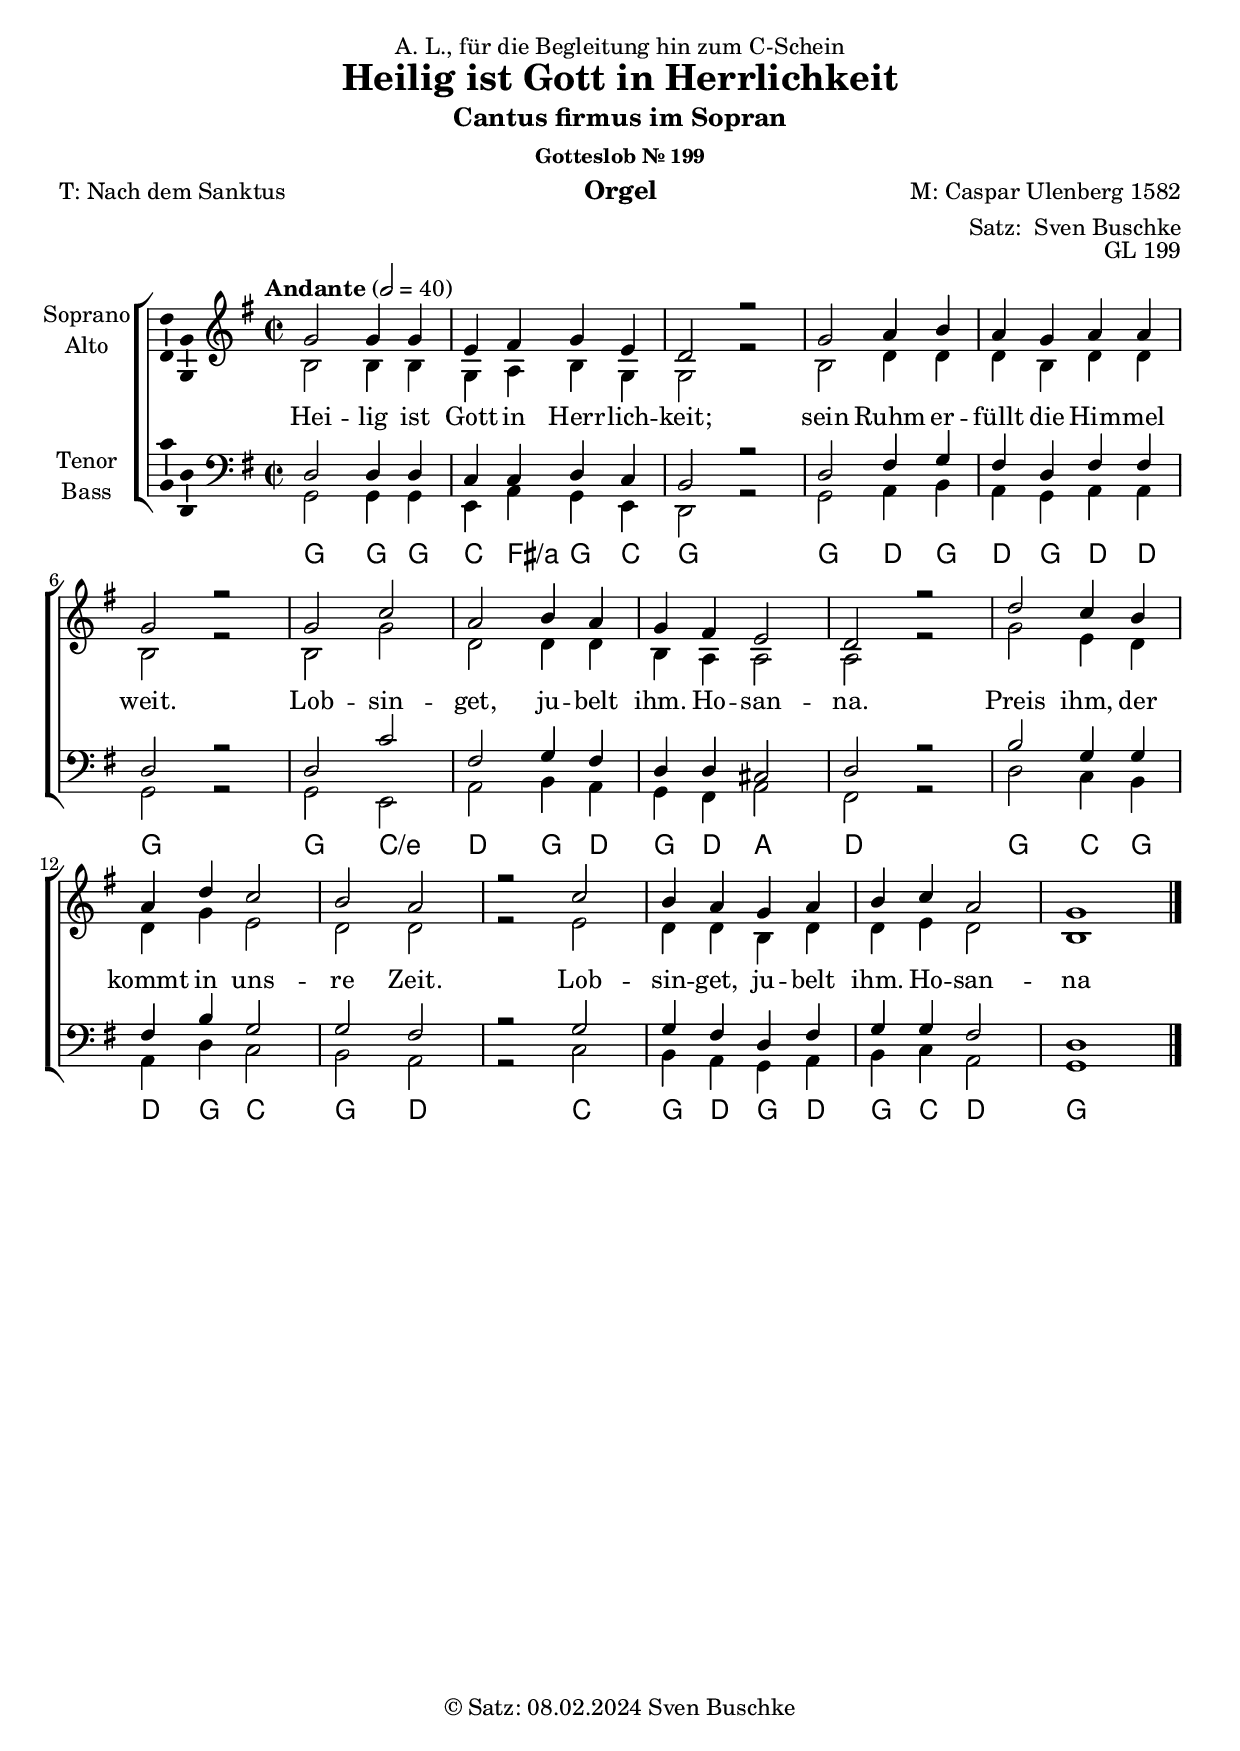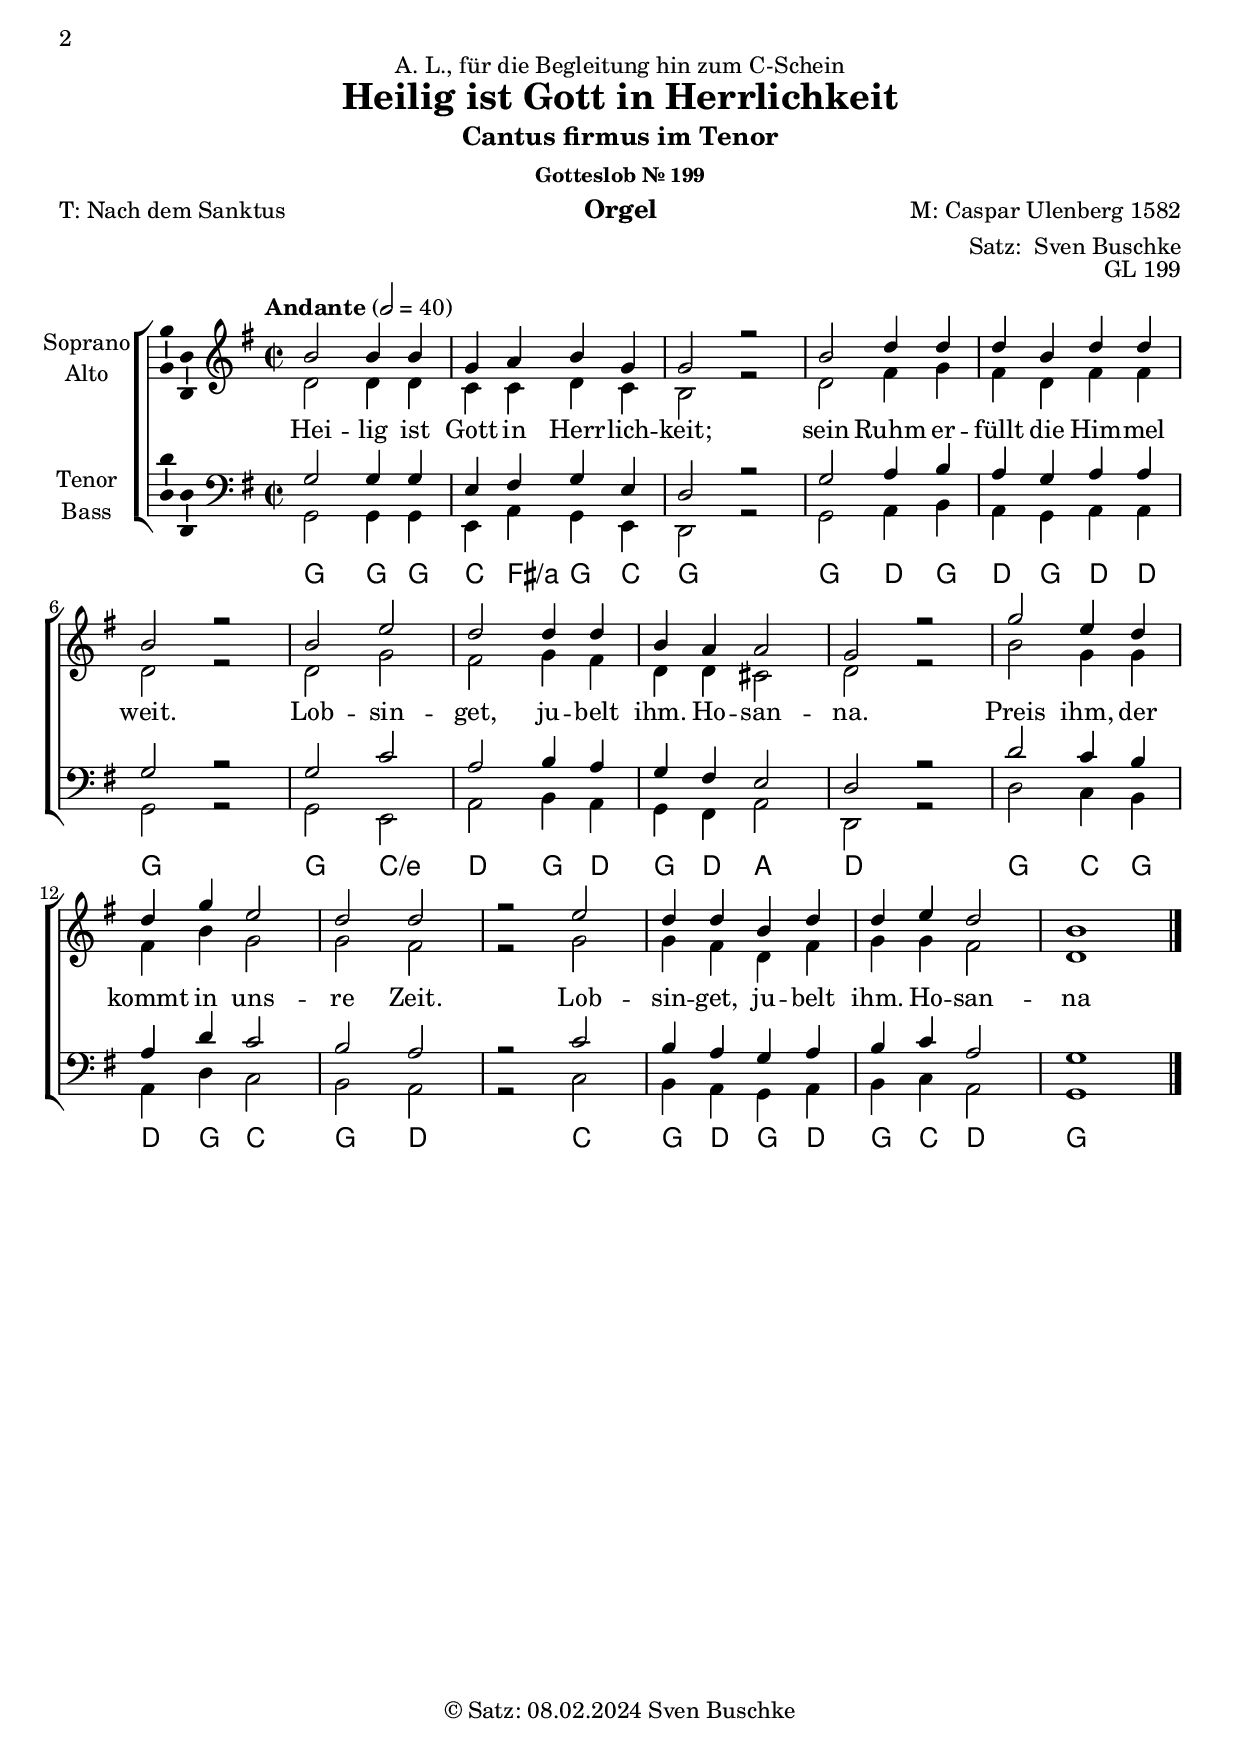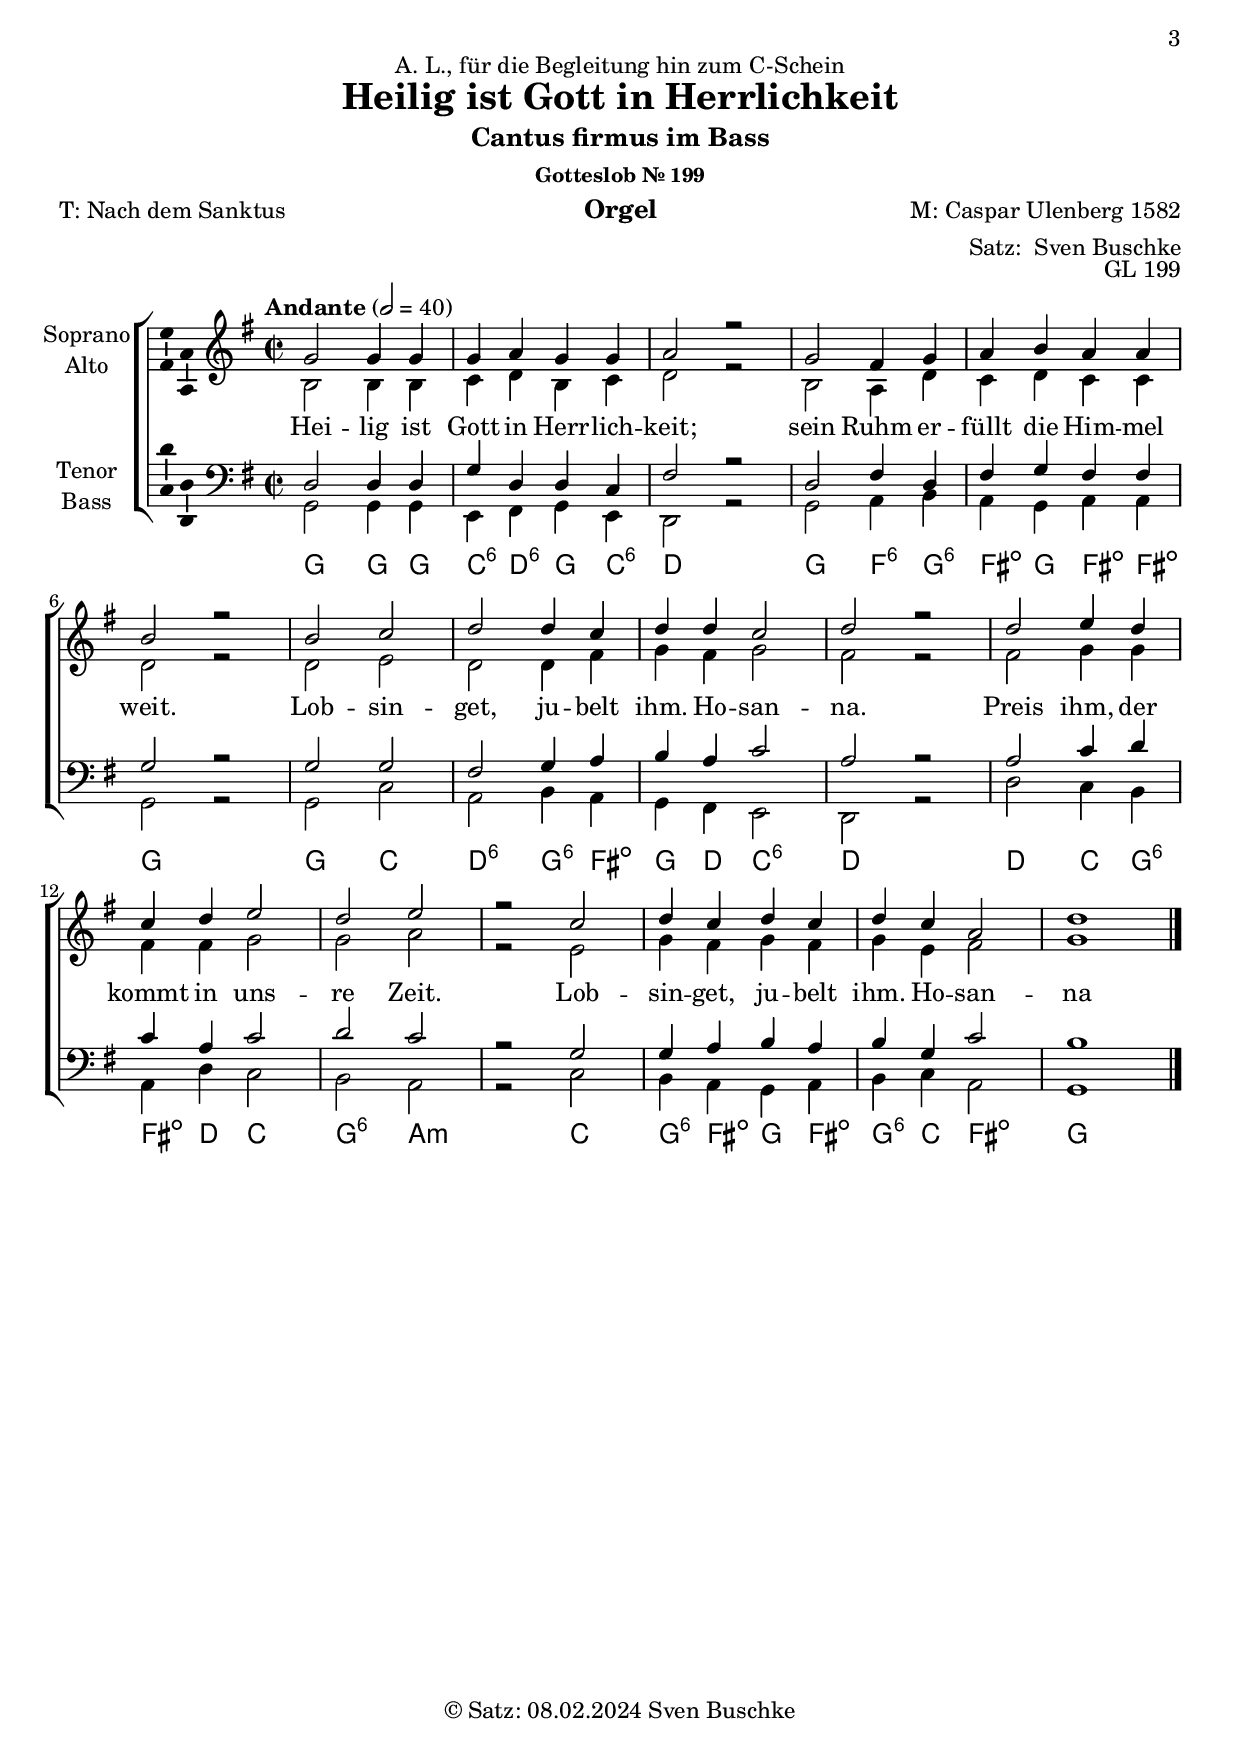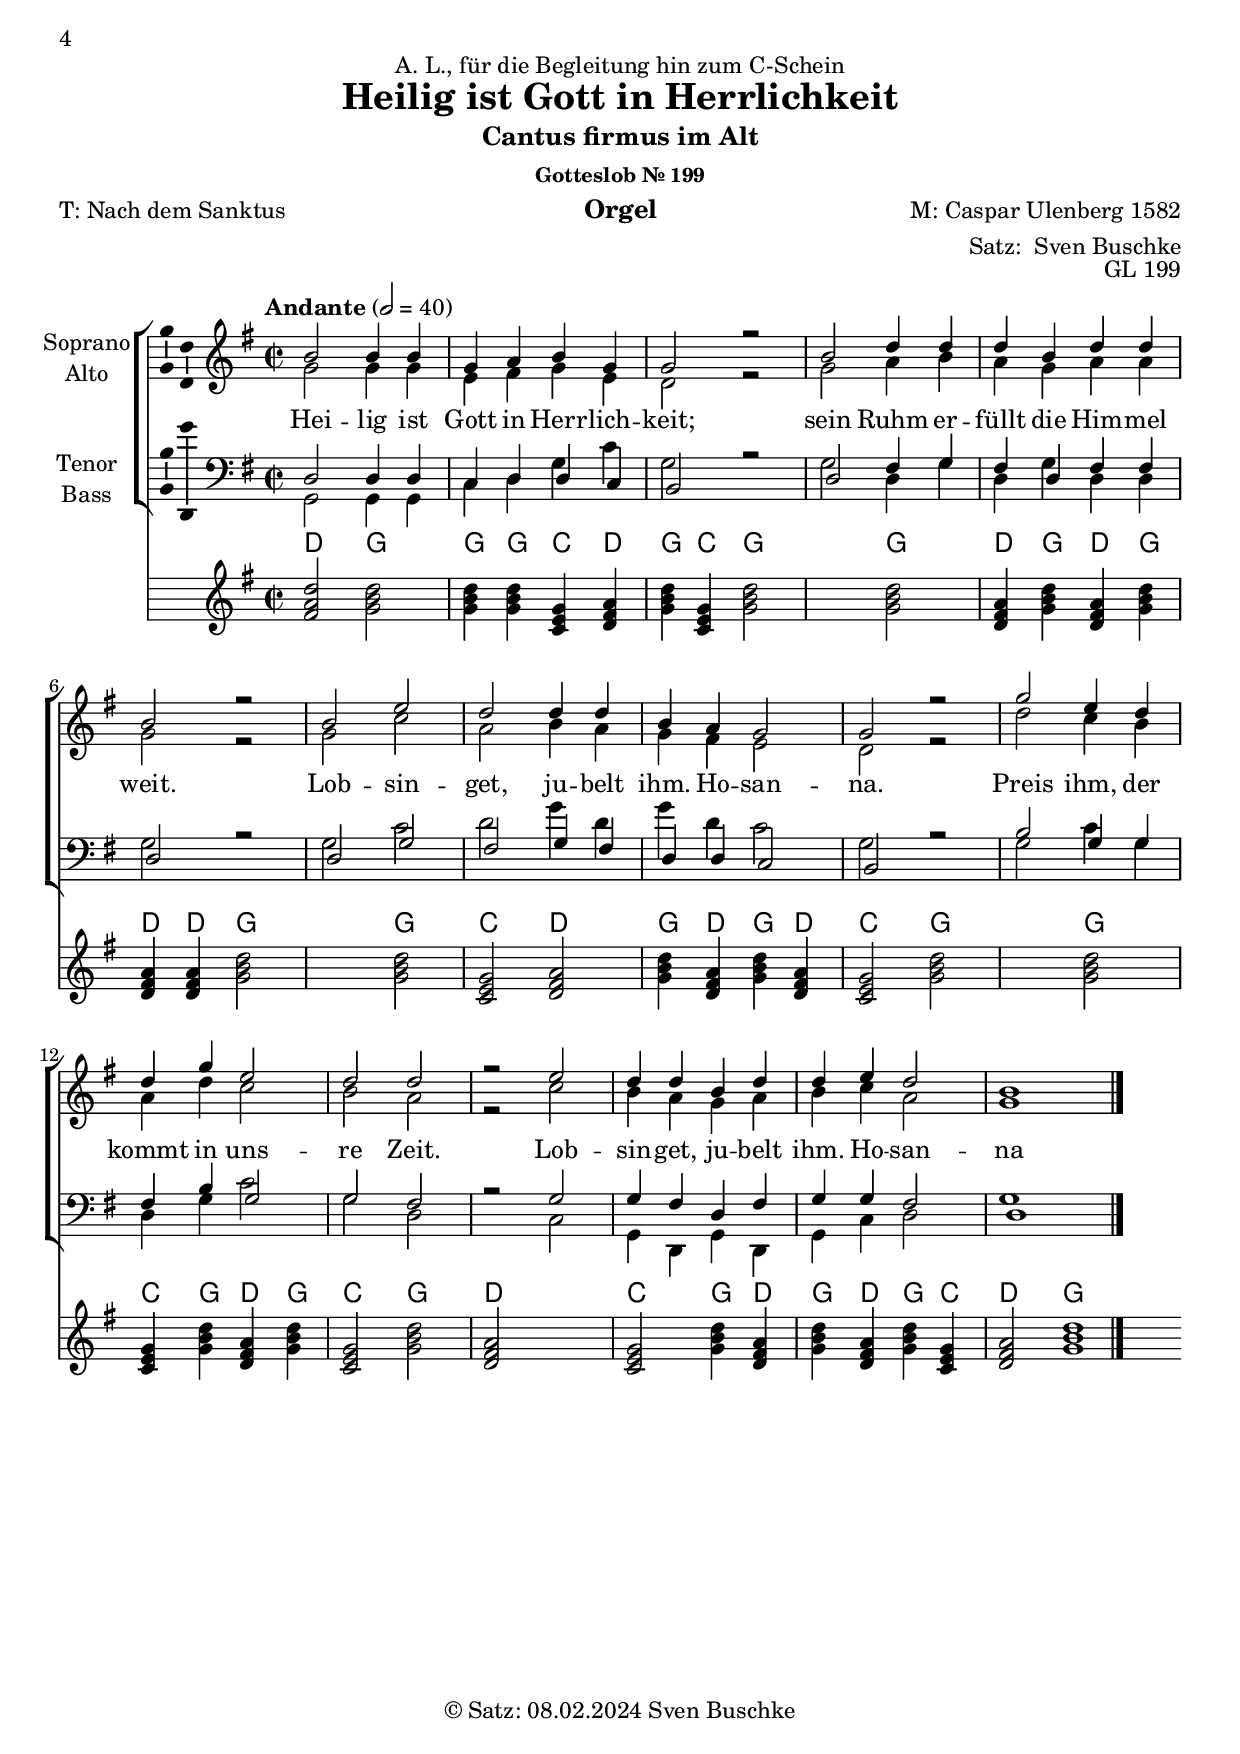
\version "2.24.1"
\language "english"

\include "predefined-guitar-fretboards.ly"

\header {
  dedication = "A. L., für die Begleitung hin zum C-Schein"
  title = "Heilig ist Gott in Herrlichkeit"
  subsubtitle = "Gotteslob Nr. 199"
  instrument = "Orgel"
  composer = "M: Caspar Ulenberg 1582"
  arranger = \markup { "Satz: " \with-url #"https://buschke.com" "Sven Buschke" }
  poet = "T: Nach dem Sanktus"
  meter = ""
  piece = ""
  opus = "GL 199"
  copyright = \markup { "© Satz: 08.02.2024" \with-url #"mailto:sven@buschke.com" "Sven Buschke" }
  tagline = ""
}

global = {
  \key g \major
  \time 2/2
  \tempo "Andante" 2=40
}

scoreASoprano = \relative c'' {
  \global
  % Music follows here.
  g2 g4 g e fs g e d2 r2
  g2 a4 b a g a a g2 r
  g c a b4 a g fs e2 d r
  d' c4 b a d c2 b a r
  c b4 a g a b c a2 g1
  \bar "|."
}

scoreAAlto = \relative c' {
  \global
  % Music follows here.
  b2 b4 b g a b g g2 r
  b d4 d d b d d b2 r
  b g' d d4 d b a a2 a r
  g' e4 d d g e2 d d r
  e d4 d b d d e d2 b1
}

scoreATenor = \relative c' {
  \global
  % Music follows here.
  d,2 d4 d c c d c b2 r
  d fs4 g fs d fs fs d2 r
  d c' fs, g4 fs d d cs2 d r
  b' g4 g fs b g2 g fs r
  g g4 fs d fs g g fs2 d1
}

scoreABass = \relative c {
  \global
  % Music follows here.
  g2 g4 g e a g e d2 r2
  g2 a4 b a g a a g2 r
  g e a b4 a g fs a2 fs r
  d' c4 b a d c2 b a r
  c b4 a g a b c a2 g1
}

scoreAVerse = \lyricmode {
  % Lyrics follow here.
  Hei -- lig ist Gott in Herr -- lich -- keit;
  sein Ruhm er -- füllt die Him -- mel weit.
  Lob -- sin -- get, ju -- belt ihm. Ho -- san -- na.
  Preis ihm, der kommt in uns -- re Zeit.
  Lob -- sin -- get, ju -- belt ihm. Ho -- san -- na
}

scoreAChordNames = \chordmode {
  \global
  \germanChords
  % Chords follow here.
  g2 g4 g c fs/a g c g2 s
  g d4 g d g d d g2 s
  g c/e d g4 d g d a2 d s
  g c4 g d g c2 g d s
  c g4 d g d g c d2 g1
}

scoreAFigBass = \figuremode {
  \global
  % Figures follow here.
}

scoreAChoirPart = \new ChoirStaff <<
  \new Staff \with {
    midiInstrument = "choir aahs"
    instrumentName = \markup \center-column { "Soprano" "Alto" }
  } <<
    \new Voice = "soprano" \with {
      \consists "Ambitus_engraver"
    } { \voiceOne \scoreASoprano }
    \new Voice = "alto" \with {
      \consists "Ambitus_engraver"
      \override Ambitus #'X-offset = #2.0
    } { \voiceTwo \scoreAAlto }
  >>
  \new Lyrics \with {
    \override VerticalAxisGroup #'staff-affinity = #CENTER
  } \lyricsto "soprano" \scoreAVerse
  \new Staff \with {
    midiInstrument = "choir aahs"
    instrumentName = \markup \center-column { "Tenor" "Bass" }
  } <<
    \clef bass
    \new Voice = "tenor" \with {
      \consists "Ambitus_engraver"
    } { \voiceOne \scoreATenor }
    \new Voice = "bass" \with {
      \consists "Ambitus_engraver"
      \override Ambitus #'X-offset = #2.0
    } { \voiceTwo \scoreABass }
  >>
>>

scoreAChordsPart = <<
  \new ChordNames \scoreAChordNames
%   \scoreAChordNames
%   \new FretBoards \scoreAChordNames
>>

scoreABassFiguresPart = \new FiguredBass \with {
  useBassFigureExtenders = ##t
} \scoreAFigBass

\bookpart {
  \header {
      subtitle = "Cantus firmus im Sopran"
  }
  \score {
    <<
      \scoreAChoirPart
      \scoreAChordsPart
      \scoreABassFiguresPart
    >>
    \layout { }
    \midi {
      \tempo 4=100
    }
  }
}

scoreBSoprano = \relative c'' {
  \global
  % Music follows here.
  b2 b4 b g a b g g2 r
  b d4 d d b d d b2 r
  b e d d4 d b a a2 g r
  g' e4 d d g e2 d d r
  e d4 d b d d e d2 b1
  \bar "|."
}

scoreBAlto = \relative c' {
  \global
  % Music follows here.
  d2 d4 d c c d c b2 r
  d fs4 g fs d fs fs d2 r
  d g fs g4 fs d d cs2 d r
  b' g4 g fs b g2 g fs r
  g g4 fs d fs g g fs2 d1
}

scoreBTenor = \relative c' {
  \global
  % Music follows here.
  g2 g4 g e fs g e d2 r2
  g2 a4 b a g a a g2 r
  g c a b4 a g fs e2 d r
  d' c4 b a d c2 b a r
  c b4 a g a b c a2 g1
}

scoreBBass = \relative c {
  \global
  % Music follows here.
  g2 g4 g e a g e d2 r2
  g2 a4 b a g a a g2 r
  g e a b4 a g fs a2 d, r
  d' c4 b a d c2 b a r
  c b4 a g a b c a2 g1
}

scoreBVerse = \lyricmode {
  % Lyrics follow here.
  Hei -- lig ist Gott in Herr -- lich -- keit;
  sein Ruhm er -- füllt die Him -- mel weit.
  Lob -- sin -- get, ju -- belt ihm. Ho -- san -- na.
  Preis ihm, der kommt in uns -- re Zeit.
  Lob -- sin -- get, ju -- belt ihm. Ho -- san -- na
}

scoreBChordNames = \chordmode {
  \global
  \germanChords
  % Chords follow here.
  g2 g4 g c fs/a g c g2 s
  g d4 g d g d d g2 s
  g c/e d g4 d g d a2 d s
  g c4 g d g c2 g d s
  c g4 d g d g c d2 g1
}

scoreBFigBass = \figuremode {
  \global
  % Figures follow here.
}

scoreBChoirPart = \new ChoirStaff <<
  \new Staff \with {
    midiInstrument = "choir aahs"
    instrumentName = \markup \center-column { "Soprano" "Alto" }
  } <<
    \new Voice = "soprano" \with {
      \consists "Ambitus_engraver"
    } { \voiceOne \scoreBSoprano }
    \new Voice = "alto" \with {
      \consists "Ambitus_engraver"
      \override Ambitus #'X-offset = #2.0
    } { \voiceTwo \scoreBAlto }
  >>
  \new Lyrics \with {
    \override VerticalAxisGroup #'staff-affinity = #CENTER
  } \lyricsto "soprano" \scoreBVerse
  \new Staff \with {
    midiInstrument = "choir aahs"
    instrumentName = \markup \center-column { "Tenor" "Bass" }
  } <<
    \clef bass
    \new Voice = "tenor" \with {
      \consists "Ambitus_engraver"
    } { \voiceOne \scoreBTenor }
    \new Voice = "bass" \with {
      \consists "Ambitus_engraver"
      \override Ambitus #'X-offset = #2.0
    } { \voiceTwo \scoreBBass }
  >>
>>

scoreBChordsPart = <<
  \new ChordNames \scoreBChordNames
%   \scoreBChordNames
%   \new FretBoards \scoreBChordNames
>>

scoreBBassFiguresPart = \new FiguredBass \with {
  useBassFigureExtenders = ##t
} \scoreBFigBass

\bookpart {
  \header {
      subtitle = "Cantus firmus im Tenor"
  }
  \score {
    <<
      \scoreBChoirPart
      \scoreBChordsPart
      \scoreBBassFiguresPart
    >>
    \layout { }
    \midi {
      \tempo 4=100
    }
  }
}

scoreCSoprano = \relative c'' {
  \global
  % Music follows here.
  g2 g4 g g a g g a2 r2
  g2 fs4 g a b a a b2 r
  b c d d4 c d d c2 d r
  d e4 d c d e2 d e r
  c d4 c d c d c a2 d1
  \bar "|."
}

scoreCAlto = \relative c' {
  \global
  % Music follows here.
  b2 b4 b c d b c d2 r
  b a4 d c d c c d2 r
  d e d d4 fs g fs g2 fs r
  fs g4 g fs fs g2 g a r
  e g4 fs g fs g e fs2 g1   
}

scoreCTenor = \relative c' {
  \global
  % Music follows here.
  d,2 d4 d g d d c fs2 r
  d fs4 d fs g fs fs g2 r
  g g fs g4 a b a c2 a r
  a c4 d c a c2 d c r
  g g4 a b a b g c2 b1    
}

scoreCBass = \relative c {
  \global
  % Music follows here.
  g2 g4 g e fs g e d2 r2
  g2 a4 b a g a a g2 r
  g c a b4 a g fs e2 d r
  d' c4 b a d c2 b a r
  c b4 a g a b c a2 g1
}

scoreCVerse = \lyricmode {
  % Lyrics follow here.
  Hei -- lig ist Gott in Herr -- lich -- keit;
  sein Ruhm er -- füllt die Him -- mel weit.
  Lob -- sin -- get, ju -- belt ihm. Ho -- san -- na.
  Preis ihm, der kommt in uns -- re Zeit.
  Lob -- sin -- get, ju -- belt ihm. Ho -- san -- na
}

scoreCChordNames = \chordmode {
  \global
  \germanChords
  % Chords follow here.
  g2 g4 g c:6 d:6 g c:6 d2 s
  g f4:6 g:6 fs:dim g fs:dim fs:dim g2 s
  g c d:6 g4:6 fs:dim g d c2:6 d s
  d c4 g:6 fs:dim d c2 g:6 a:min s
  c g4:6 fs:dim g fs:dim g:6 c fs2:dim g1
}

scoreCFigBass = \figuremode {
  \global
  % Figures follow here.
}

scoreCChoirPart = \new ChoirStaff <<
  \new Staff \with {
    midiInstrument = "choir aahs"
    instrumentName = \markup \center-column { "Soprano" "Alto" }
  } <<
    \new Voice = "soprano" \with {
      \consists "Ambitus_engraver"
    } { \voiceOne \scoreCSoprano }
    \new Voice = "alto" \with {
      \consists "Ambitus_engraver"
      \override Ambitus #'X-offset = #2.0
    } { \voiceTwo \scoreCAlto }
  >>
  \new Lyrics \with {
    \override VerticalAxisGroup #'staff-affinity = #CENTER
  } \lyricsto "soprano" \scoreCVerse
  \new Staff \with {
    midiInstrument = "choir aahs"
    instrumentName = \markup \center-column { "Tenor" "Bass" }
  } <<
    \clef bass
    \new Voice = "tenor" \with {
      \consists "Ambitus_engraver"
    } { \voiceOne \scoreCTenor }
    \new Voice = "bass" \with {
      \consists "Ambitus_engraver"
      \override Ambitus #'X-offset = #2.0
    } { \voiceTwo \scoreCBass }
  >>
>>

scoreCChordsPart = <<
  \new ChordNames \scoreCChordNames
%  \scoreCChordNames
%   \new FretBoards \scoreCChordNames
>>

scoreCBassFiguresPart = \new FiguredBass \with {
  useBassFigureExtenders = ##t
} \scoreCFigBass

\bookpart {
  \header {
      subtitle = "Cantus firmus im Bass"
  }
  \score {
    <<
      \scoreCChoirPart
      \scoreCChordsPart
      \scoreCBassFiguresPart
    >>
    \layout { }
    \midi {
      \tempo 4=100
    }
  }
}

scoreDSoprano = \relative c'' {
  \global
  % Music follows here.
  b2 b4 b g a b g g2 r
  b d4 d d b d d b2 r
  b e d d4 d b a g2 g r
  g' e4 d d g e2 d d r
  e d4 d b d d e d2 b1
  \bar "|."
}

scoreDAlto = \relative c' {
  \global
  % Music follows here.
  g'2 g4 g e fs g e d2 r2
  g2 a4 b a g a a g2 r
  g c a b4 a g fs e2 d r
  d' c4 b a d c2 b a r
  c b4 a g a b c a2 g1
}

scoreDTenor = \relative c' {
  \global
  % Music follows here.
  d,2 d4 d c d d c b2 r
  d fs4 g fs d fs fs d2 r
  d g fs g4 fs d d c2 b r
  b' g4 g fs b g2 g fs r
  g g4 fs d fs g g fs2 d1
}

scoreDBass = \relative c {
  \global
  % Music follows here.
  g2 g4 g c d g c g2 s
  g d4 g d g d d g2 s
  g c d g4 d g d c2 g s
  g c4 g d g c2 g d s
  c g4 d g d g c d2 g1
}

scoreDVerse = \lyricmode {
  % Lyrics follow here.
  Hei -- lig ist Gott in Herr -- lich -- keit;
  sein Ruhm er -- füllt die Him -- mel weit.
  Lob -- sin -- get, ju -- belt ihm. Ho -- san -- na.
  Preis ihm, der kommt in uns -- re Zeit.
  Lob -- sin -- get, ju -- belt ihm. Ho -- san -- na
}

scoreDChordNames = \chordmode {
  \global
  \germanChords
  % Chords follow here.
  \invertChords 1 d2 g2 g4 g c d g c g2 s
  g d4 g d g d d g2 s
  g c d g4 d g d c2 g s
  g c4 g d g c2 g d s
  c g4 d g d g c d2 g1
}

scoreDFigBass = \figuremode {
  \global
  % Figures follow here.
}

scoreDChoirPart = \new ChoirStaff <<
  \new Staff \with {
    midiInstrument = "choir aahs"
    instrumentName = \markup \center-column { "Soprano" "Alto" }
  } <<
    \new Voice = "soprano" \with {
      \consists "Ambitus_engraver"
    } { \voiceOne \scoreDSoprano }
    \new Voice = "alto" \with {
      \consists "Ambitus_engraver"
      \override Ambitus #'X-offset = #2.0
    } { \voiceTwo \scoreDAlto }
  >>
  \new Lyrics \with {
    \override VerticalAxisGroup #'staff-affinity = #CENTER
  } \lyricsto "soprano" \scoreDVerse
  \new Staff \with {
    midiInstrument = "choir aahs"
    instrumentName = \markup \center-column { "Tenor" "Bass" }
  } <<
    \clef bass
    \new Voice = "tenor" \with {
      \consists "Ambitus_engraver"
    } { \voiceOne \scoreDTenor }
    \new Voice = "bass" \with {
      \consists "Ambitus_engraver"
      \override Ambitus #'X-offset = #2.0
    } { \voiceTwo \scoreDBass }
  >>
>>

scoreDChordsPart = <<
  \new ChordNames \scoreDChordNames
   \scoreDChordNames
%   \new FretBoards \scoreDChordNames
>>

scoreDBassFiguresPart = \new FiguredBass \with {
  useBassFigureExtenders = ##t
} \scoreDFigBass

\bookpart {
  \header {
      subtitle = "Cantus firmus im Alt"
  }
  \score {
    <<
      \scoreDChoirPart
      \scoreDChordsPart
      \scoreDBassFiguresPart
    >>
    \layout { }
    \midi {
      \tempo 4=100
    }
  }
}